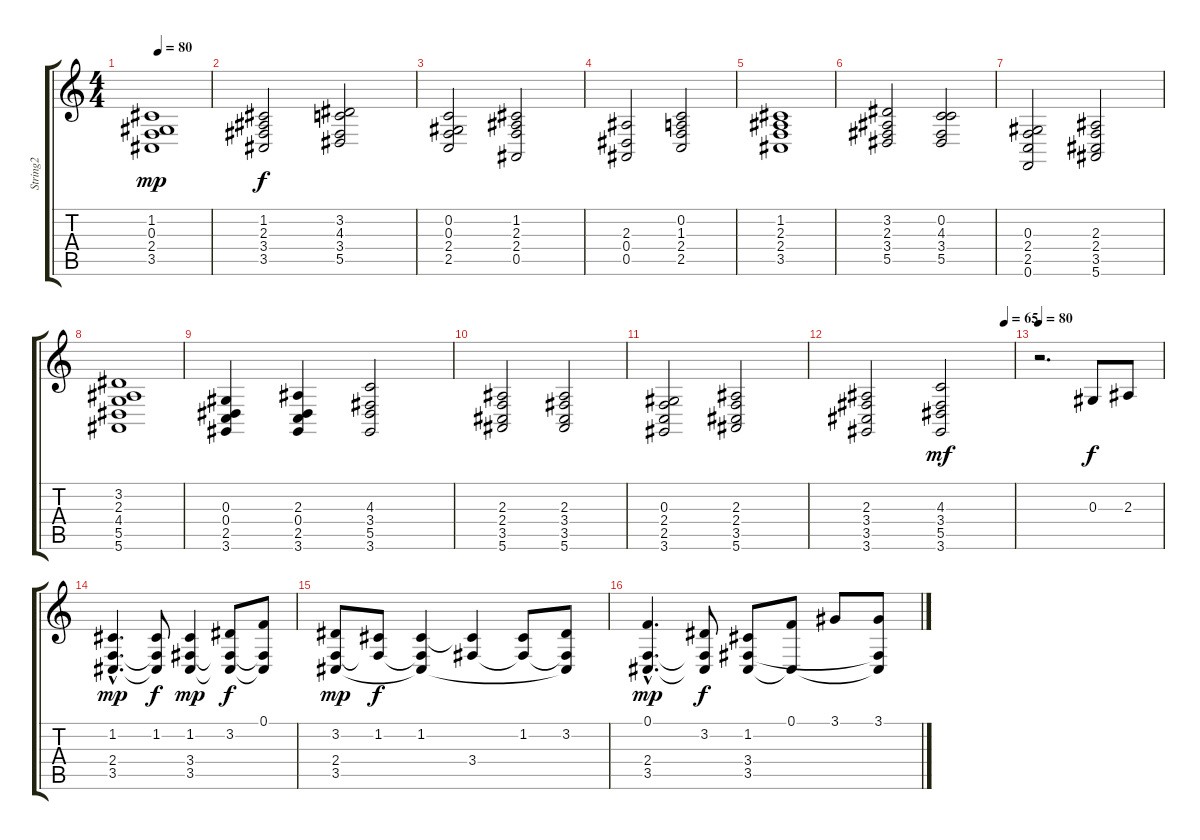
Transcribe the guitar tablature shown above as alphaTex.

\track ("String2" "String2") {instrument stringensemble2}
\staff {score tabs}
\tuning (F4 C4 Ab3 Eb3 Bb2 F2) {hide}
\ts (4 4)
\tempo 80
\clef g2
\ks c
(1.2 0.3 2.4 3.5).1{dy mp} |
(1.2 2.3 3.4 3.5).2{dy f} (3.2 4.3 3.4 5.5).2 |
(0.2 0.3 2.4 2.5).2 (1.2 2.3 2.4 0.5).2 |
(2.3 0.4 0.5).2 (0.2 1.3 2.4 2.5).2 |
(1.2 2.3 2.4 3.5).1 |
(3.2 2.3 3.4 5.5).2 (0.2 4.3 3.4 5.5).2 |
(0.3 2.4 2.5 0.6).2 (2.3 2.4 3.5 5.6).2 |
(3.2 2.3 4.4 5.5 5.6).1 |
(0.3 0.4 2.5 3.6).4 (2.3 0.4 2.5 3.6).4 (4.3 3.4 5.5 3.6).2 |
(2.3 2.4 3.5 5.6).2 (2.3 3.4 3.5 5.6).2 |
(0.3 2.4 2.5 3.6).2 (2.3 2.4 3.5 5.6).2 |
\tempo (65 0.9375)
(2.3 3.4 3.5 3.6).2 (4.3 3.4 5.5 3.6).2{dy mf} |
\tempo 80
r.2{d} 0.3.8{dy f} 2.3.8 |
(1.2{hac} 2.4{hac} 3.5{hac}).4{d dy mp volume 16 balance 8} (1.2 2.4{t} 3.5{t}).8{dy f} (1.2 3.4 3.5).4{dy mp} (3.2 3.4{t} 3.5{t}).8{dy f} (0.1 3.4{t} 3.5{t}).8 |
(3.2 2.4 3.5).8{dy mp} (1.2 2.4{t}).8{dy f} (1.2 2.4{t} 3.5{t}).4 (1.2{t} 3.4).4 (1.2 3.4{t}).8 (3.2 3.4{t} 3.5{t}).8 |
(0.1{hac} 2.4{hac} 3.5{hac}).4{d dy mp} (3.2 2.4{t} 3.5{t}).8{dy f} (1.2 3.4 3.5).8 (0.1 3.5{t}).8 3.1.8 (3.1 3.4{t} 3.5{t}).8
